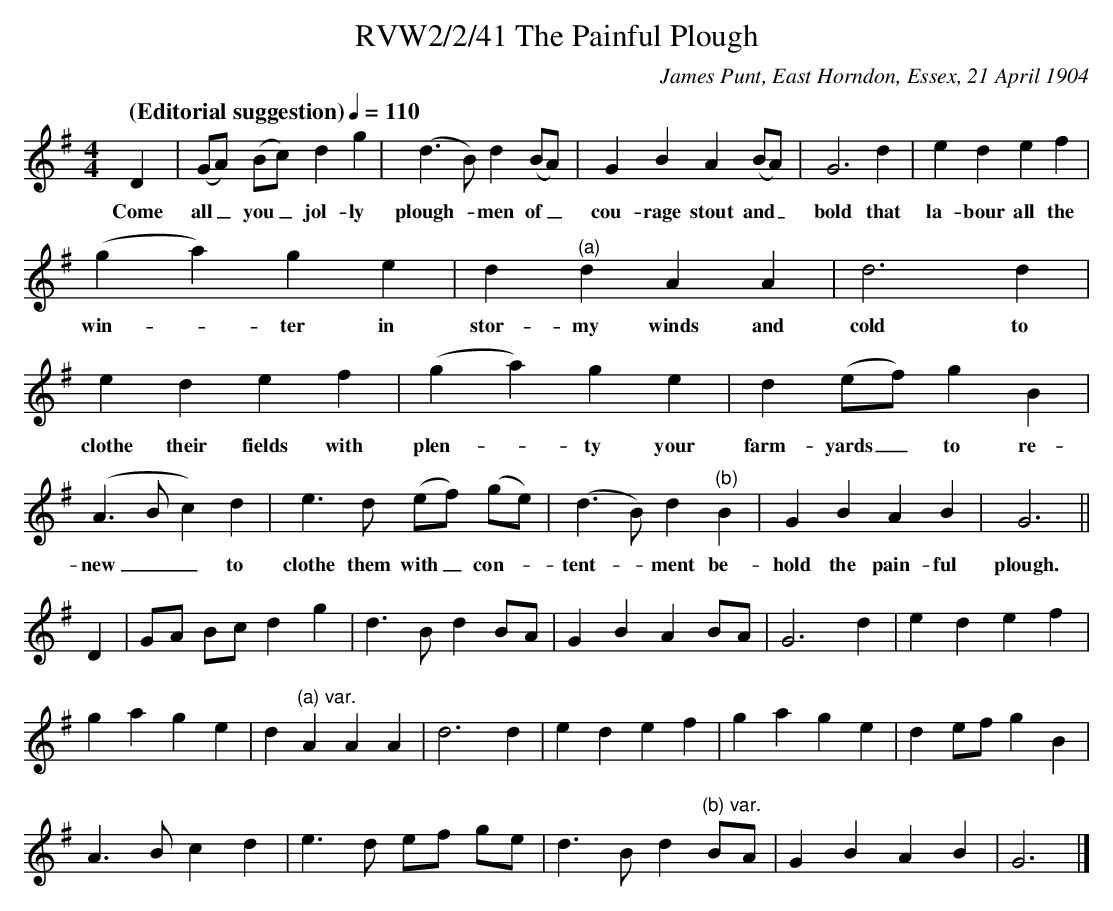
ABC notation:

X:1
T:RVW2/2/41 The Painful Plough
C: James Punt, East Horndon, Essex, 21 April 1904
L:1/8
Q: "(Editorial suggestion)" 1/4=110
M:4/4
K:G
D2 | (GA) (Bc) d2 g2 | (d3 B) d2 (BA) | G2 B2 A2 (BA) | G6 d2 | e2 d2 e2 f2 |
w: Come all_ you_ jol-ly plough-*men of_ cou-rage stout and_ bold that la-bour all the
(g2 a2) g2 e2 | d2 "^(a)"d2 A2 A2 | d6 d2 | e2 d2 e2 f2 | (g2 a2) g2 e2 | d2 (ef) g2 B2 |
w: win-*ter in stor-my winds and cold to clothe their fields with plen-*ty your farm-yards_ to re-
(A3 B c2) d2 | e3 d (ef) (ge) | (d3 B) d2 "^(b)"B2 | G2 B2 A2 B2 | G6 ||
w: new__ to clothe them with_ con-*tent-*ment be-hold the pain-ful plough.
D2 | GA Bc d2 g2 | d3 B d2 BA | G2 B2 A2 BA | G6 d2 | e2 d2 e2 f2 |
g2 a2 g2 e2 | d2 "^(a) var."A2 A2 A2 | d6 d2 | e2 d2 e2 f2 | g2 a2 g2 e2 | d2 ef g2 B2 |
A3 B c2 d2 | e3 d ef ge | d3 B d2 "^(b) var."BA | G2 B2 A2 B2 | G6 |]
